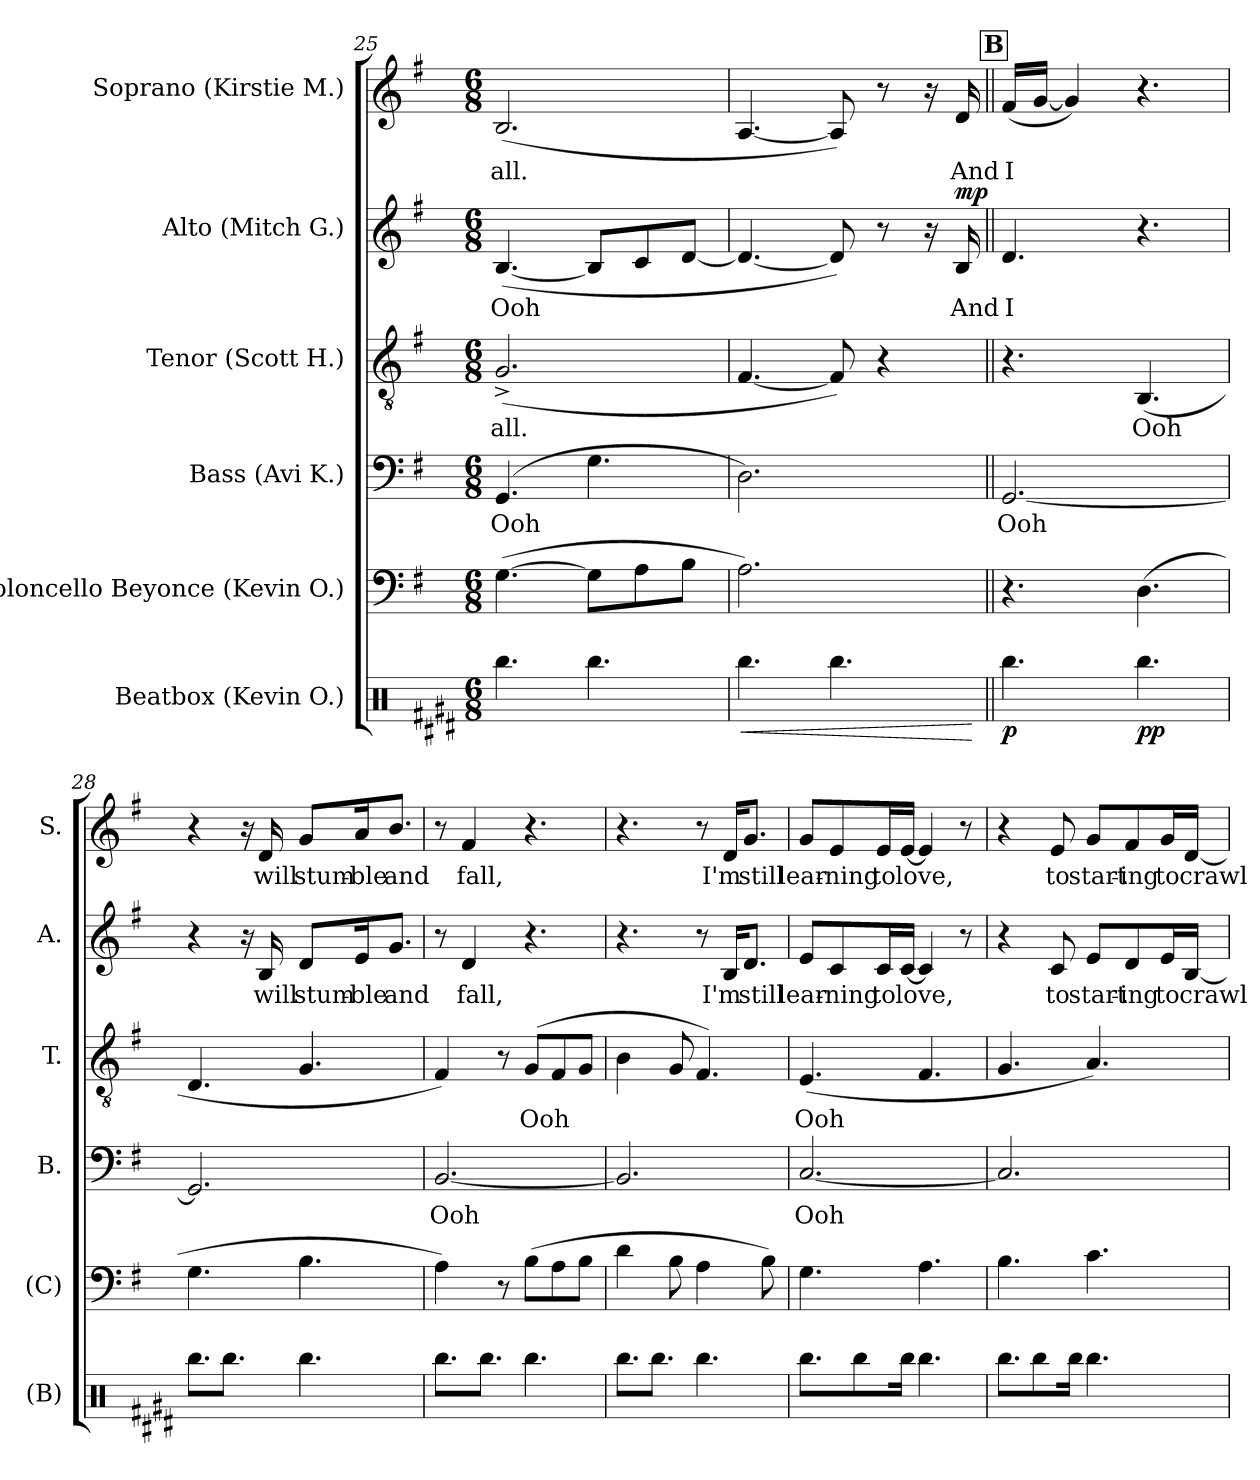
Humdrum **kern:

**kern	**dynam	**kern	**kern	**text	**kern	**text	**kern	**text	**dynam	**kern	**text
*part6	*part6	*part5	*part4	*part4	*part3	*part3	*part2	*part2	*part2	*part1	*part1
*staff6	*staff6	*staff5	*staff4	*staff4	*staff3	*staff3	*staff2	*staff2	*staff2	*staff1	*staff1
*I"Beatbox (Kevin O.)	*	*I"Violoncello Beyonce (Kevin O.)	*I"Bass (Avi K.)	*	*I"Tenor (Scott H.)	*	*I"Alto (Mitch G.)	*	*	*I"Soprano (Kirstie M.)	*
*I'(B)	*	*I'(C)	*I'B.	*	*I'T.	*	*I'A.	*	*	*I'S.	*
*clefX	*	*clefF4	*clefF4	*	*clefGv2	*	*clefG2	*	*	*clefG2	*
*k[f#c#g#d#]	*	*k[f#]	*k[f#]	*	*k[f#]	*	*k[f#]	*	*	*k[f#]	*
*M6/8	*	*M6/8	*M6/8	*	*M6/8	*	*M6/8	*	*	*M6/8	*
=25	=25	=25	=25	=25	=25	=25	=25	=25	=25	=25	=25
!	!	!	!	!LO:LY:b	!	!LO:LY:b	!	!LO:LY:b	!	!	!LO:LY:b
4.Rbb\	.	(>[4.G\	(>4.GG/	Ooh	(>2.G^/	all.	(>[4.B/	Ooh	.	(>2.B/	all.
4.Rbb\	.	8G\L]	4.G\	.	.	.	8B/L]	.	.	.	.
.	.	8A\	.	.	.	.	8c/	.	.	.	.
.	.	8B\J	.	.	.	.	[8d/J	.	.	.	.
=26	=26	=26	=26	=26	=26	=26	=26	=26	=26	=26	=26
!	!LO:HP:b	!	!	!	!	!	!	!	!	!	!
4.Rbb\	<	2.A\)	2.D\)	.	[4.F#/	.	4.d/_	.	.	[4.A/	.
4.Rbb\	.	.	.	.	8F#/])	.	8d/])	.	.	8A/])	.
.	.	.	.	.	4r	.	8r	.	.	8r	.
.	.	.	.	.	.	.	16r	.	.	16r	.
!	!	!	!	!	!	!	!	!LO:LY:b	!LO:DY:b	!	!LO:LY:b
.	.	.	.	.	.	.	16B/	And	mp	16d/	And
.	[	.	.	.	.	.	.	.	.	.	.
!!LO:LB:g=z
!!LO:REH:place=s1:a:B:fs=14:t=B
=27||	=27||	=27||	=27||	=27||	=27||	=27||	=27||	=27||	=27||	=27||	=27||
!	!LO:DY:b	!	!	!LO:LY:b	!	!	!	!LO:LY:b	!	!	!LO:LY:b
4.Rbb\	p	4.r	[2.GG/	Ooh	4.r	.	4.d/	I	.	(<16f#/LL	I
.	.	.	.	.	.	.	.	.	.	[16g/JJ	.
.	.	.	.	.	.	.	.	.	.	4g/])	.
!	!LO:DY:b	!	!	!	!	!LO:LY:b	!	!	!	!	!
4.Rbb\	pp	(>4.D\	.	.	(>4.BB/	Ooh	4.r	.	.	4.r	.
=28	=28	=28	=28	=28	=28	=28	=28	=28	=28	=28	=28
8.Rbb\L	.	4.G\	2.GG/]	.	4.D/	.	4r	.	.	4r	.
8.Rbb\J	.	.	.	.	.	.	.	.	.	.	.
.	.	.	.	.	.	.	16r	.	.	16r	.
!	!	!	!	!	!	!	!	!LO:LY:b	!	!	!LO:LY:b
.	.	.	.	.	.	.	16B/	will	.	16d/	will
!	!	!	!	!	!	!	!	!LO:LY:b	!	!	!LO:LY:b
4.Rbb\	.	4.B\	.	.	4.G/	.	8d/L	stum-	.	8g/L	stum-
!	!	!	!	!	!	!	!	!LO:LY:b	!	!	!LO:LY:b
.	.	.	.	.	.	.	16e/K	-ble	.	16a/K	-ble
!	!	!	!	!	!	!	!	!LO:LY:b	!	!	!LO:LY:b
.	.	.	.	.	.	.	8.g/J	and	.	8.b/J	and
=29	=29	=29	=29	=29	=29	=29	=29	=29	=29	=29	=29
!	!	!	!	!LO:LY:b	!	!	!	!	!	!	!
8.Rbb\L	.	4A\)	[2.BB/	Ooh	4F#/)	.	8r	.	.	8r	.
!	!	!	!	!	!	!	!	!LO:LY:b	!	!	!LO:LY:b
.	.	.	.	.	.	.	4d/	fall,	.	4f#/	fall,
8.Rbb\J	.	.	.	.	.	.	.	.	.	.	.
.	.	8r	.	.	8r	.	.	.	.	.	.
!	!	!	!	!	!	!LO:LY:b	!	!	!	!	!
4.Rbb\	.	(>8B\L	.	.	(<8G/L	Ooh	4.r	.	.	4.r	.
.	.	8A\	.	.	8F#/	.	.	.	.	.	.
.	.	8B\J	.	.	8G/J	.	.	.	.	.	.
=30	=30	=30	=30	=30	=30	=30	=30	=30	=30	=30	=30
8.Rbb\L	.	4d\	2.BB/]	.	4B\	.	4.r	.	.	4.r	.
8.Rbb\J	.	.	.	.	.	.	.	.	.	.	.
.	.	8B\	.	.	8G/	.	.	.	.	.	.
4.Rbb\	.	4A\	.	.	4.F#/)	.	8r	.	.	8r	.
!	!	!	!	!	!	!	!	!LO:LY:b	!	!	!LO:LY:b
.	.	.	.	.	.	.	16B/KL	I'm	.	16d/KL	I'm
!	!	!	!	!	!	!	!	!LO:LY:b	!	!	!LO:LY:b
.	.	.	.	.	.	.	8.d/J	still	.	8.g/J	still
.	.	8B\)	.	.	.	.	.	.	.	.	.
=31	=31	=31	=31	=31	=31	=31	=31	=31	=31	=31	=31
!	!	!	!	!LO:LY:b	!	!LO:LY:b	!	!LO:LY:b	!	!	!LO:LY:b
8.Rbb\L	.	4.G\	[2.C/	Ooh	(>4.E/	Ooh	8e/L	lear-	.	8g/L	lear-
!	!	!	!	!	!	!	!	!LO:LY:b	!	!	!LO:LY:b
.	.	.	.	.	.	.	8c/	-ning	.	8e/	-ning
8Rbb\	.	.	.	.	.	.	.	.	.	.	.
!	!	!	!	!	!	!	!	!LO:LY:b	!	!	!LO:LY:b
.	.	.	.	.	.	.	16c/L	to	.	16e/L	to
!	!	!	!	!	!	!	!	!LO:LY:b	!	!	!LO:LY:b
16Rbb\Jk	.	.	.	.	.	.	[16c/JJ	love,	.	[16e/JJ	love,
4.Rbb\	.	4.A\	.	.	4.F#/	.	4c/]	.	.	4e/]	.
.	.	.	.	.	.	.	8r	.	.	8r	.
!!LO:PB:g=z
=32	=32	=32	=32	=32	=32	=32	=32	=32	=32	=32	=32
8.Rbb\L	.	4.B\	2.C/]	.	4.G/	.	4r	.	.	4r	.
8Rbb\	.	.	.	.	.	.	.	.	.	.	.
!	!	!	!	!	!	!	!	!LO:LY:b	!	!	!LO:LY:b
.	.	.	.	.	.	.	8c/	to	.	8e/	to
16Rbb\Jk	.	.	.	.	.	.	.	.	.	.	.
!	!	!	!	!	!	!	!	!LO:LY:b	!	!	!LO:LY:b
4.Rbb\	.	4.c\	.	.	4.A/)	.	8e/L	start-	.	8g/L	start-
!	!	!	!	!	!	!	!	!LO:LY:b	!	!	!LO:LY:b
.	.	.	.	.	.	.	8d/	-ing	.	8f#/	-ing
!	!	!	!	!	!	!	!	!LO:LY:b	!	!	!LO:LY:b
.	.	.	.	.	.	.	16e/L	to	.	16g/L	to
!	!	!	!	!	!	!	!	!LO:LY:b	!	!	!LO:LY:b
.	.	.	.	.	.	.	[16B/JJ	crawl	.	[16d/JJ	crawl
=	=	=	=	=	=	=	=	=	=	=	=
*-	*-	*-	*-	*-	*-	*-	*-	*-	*-	*-	*-
